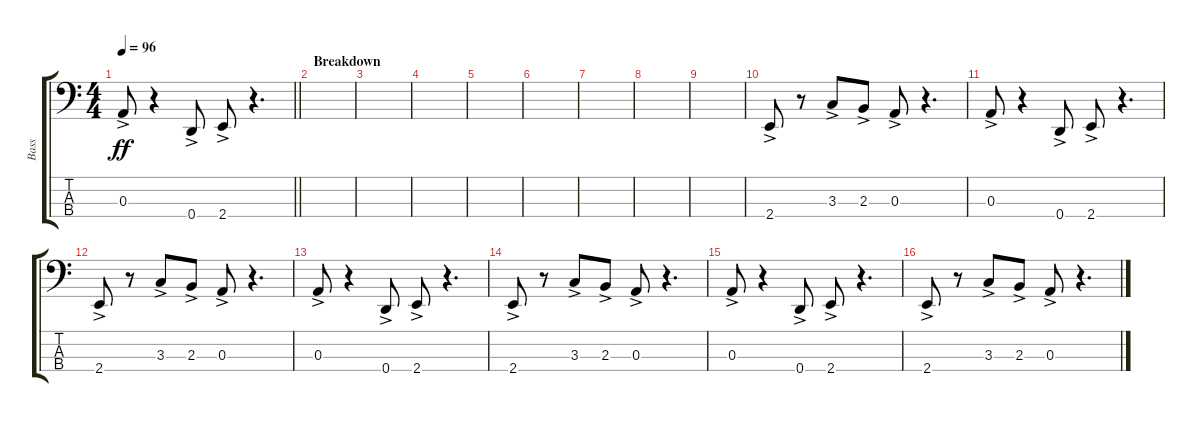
\track ("Bass" "Bass") {instrument electricbasspick}
\staff {score tabs}
\tuning (G2 D2 A1 D1) {hide}
\ts (4 4)
\tempo 96
\clef f4
\barLineRight lightlight
\ks c
0.3{ac}.8{dy ff} r.4 0.4{ac}.8 2.4{ac}.8 r.4{d} |
\section ("" "Breakdown")
|
|
|
|
|
|
|
|
2.4{ac}.8 r.8 3.3{ac}.8 2.3{ac}.8 0.3{ac}.8 r.4{d} |
0.3{ac}.8 r.4 0.4{ac}.8 2.4{ac}.8 r.4{d} |
2.4{ac}.8 r.8 3.3{ac}.8 2.3{ac}.8 0.3{ac}.8 r.4{d} |
0.3{ac}.8 r.4 0.4{ac}.8 2.4{ac}.8 r.4{d} |
2.4{ac}.8 r.8 3.3{ac}.8 2.3{ac}.8 0.3{ac}.8 r.4{d} |
0.3{ac}.8 r.4 0.4{ac}.8 2.4{ac}.8 r.4{d} |
2.4{ac}.8 r.8 3.3{ac}.8 2.3{ac}.8 0.3{ac}.8 r.4{d}
